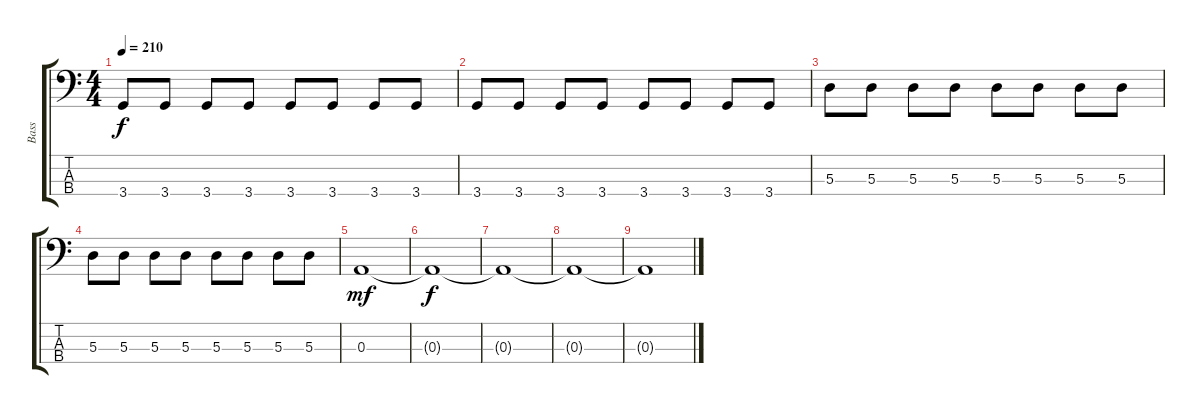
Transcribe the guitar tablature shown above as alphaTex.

\track ("Bass" "Bass") {instrument electricbassfinger}
\staff {score tabs}
\tuning (G2 D2 A1 E1) {hide}
\ts (4 4)
\tempo 210
\clef f4
\ks c
3.4.8{dy f} 3.4.8 3.4.8 3.4.8 3.4.8 3.4.8 3.4.8 3.4.8 |
3.4.8 3.4.8 3.4.8 3.4.8 3.4.8 3.4.8 3.4.8 3.4.8 |
5.3.8 5.3.8 5.3.8 5.3.8 5.3.8 5.3.8 5.3.8 5.3.8 |
5.3.8 5.3.8 5.3.8 5.3.8 5.3.8 5.3.8 5.3.8 5.3.8 |
0.3.1{dy mf} |
0.3{t}.1{dy f} |
0.3{t}.1 |
0.3{t}.1 |
0.3{t}.1
